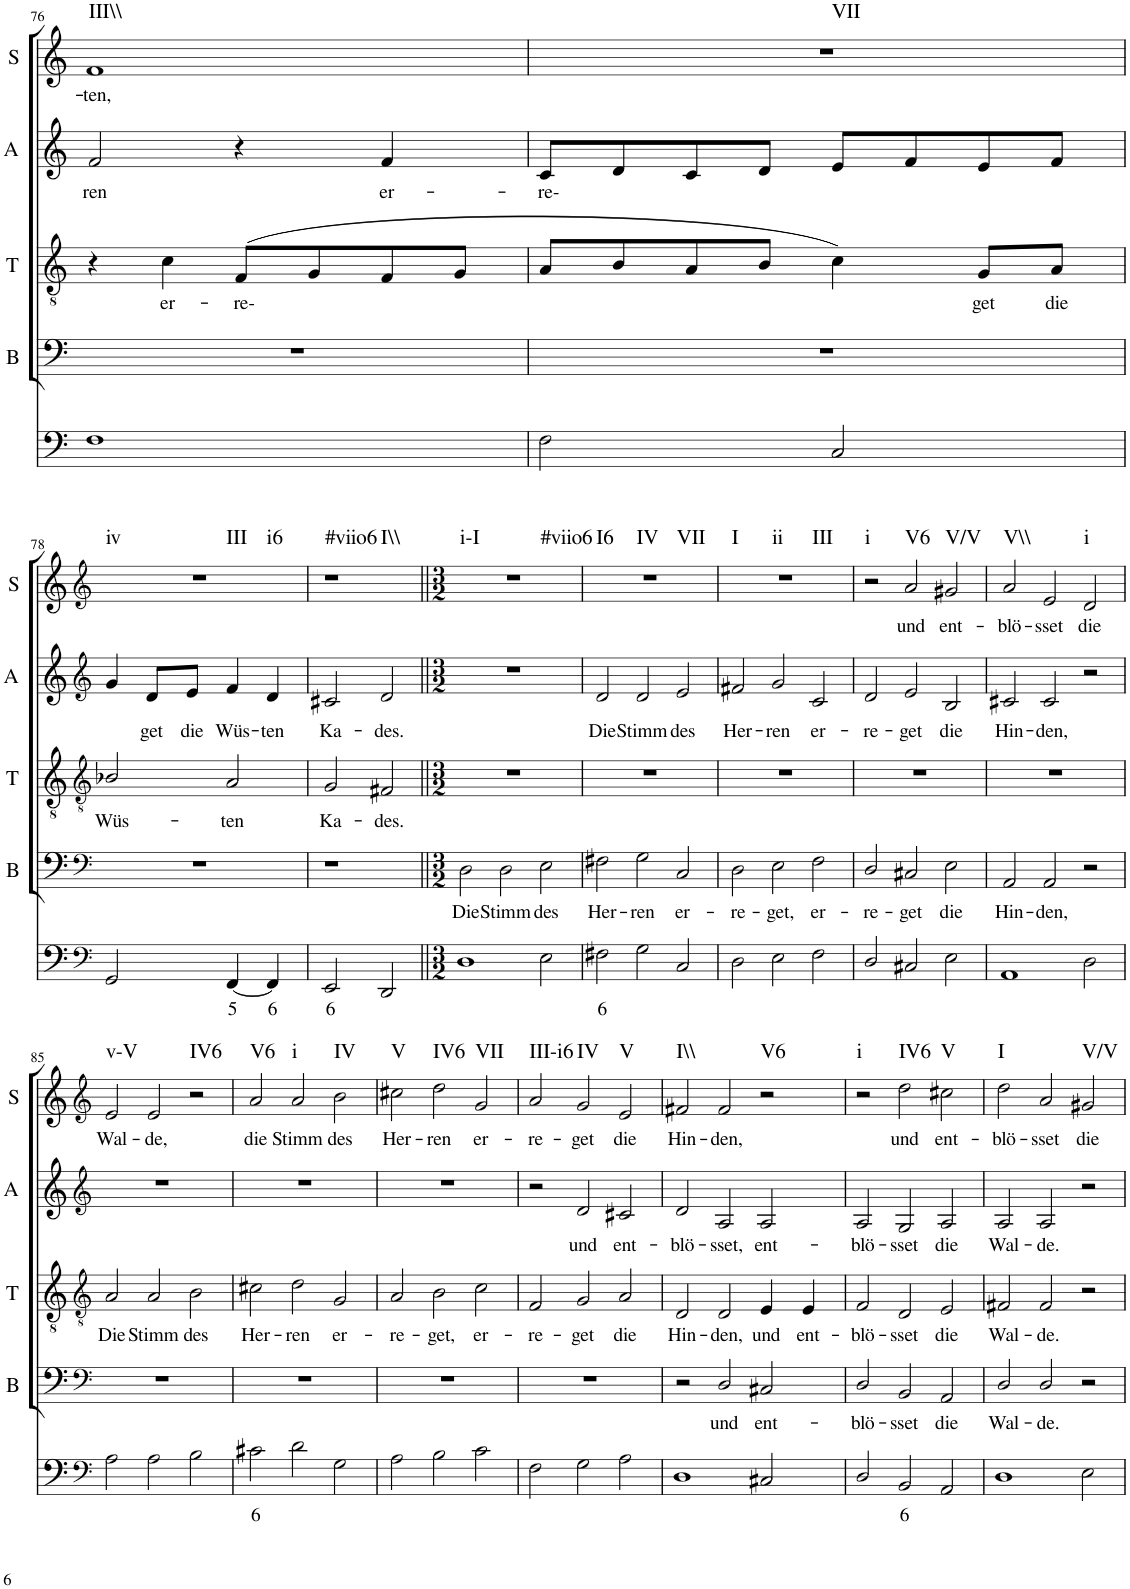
**kern	**text	**kern	**text	**kern	**text	**kern	**text	**kern	**text	**harte
*part5	*part5	*part4	*part4	*part3	*part3	*part2	*part2	*part1	*part1	*part1
*staff5	*staff5	*staff4	*staff4	*staff3	*staff3	*staff2	*staff2	*staff1	*staff1	*
*I"Continuo	*	*I"Bass	*	*I"Tenor	*	*I"Alto	*	*I"Soprano	*	*
*	*	*I'B	*	*I'T	*	*I'A	*	*I'S	*	*
!!LO:PB:g=z
*clefF4	*	*clefF4	*	*clefGv2	*	*clefG2	*	*clefG2	*	*
*k[]	*	*k[]	*	*k[]	*	*k[]	*	*k[]	*	*
*M4/4	*	*M4/4	*	*M4/4	*	*M4/4	*	*M4/4	*	*
=76	=76	=76	=76	=76	=76	=76	=76	=76	=76	=76
!	!	!	!	!	!	!	!LO:LY:b	!	!LO:LY:b	!LO:H:kt=III\\
1F	.	1r	.	4r	.	2f/	ren	1f	ten,	N
!	!	!	!	!	!LO:LY:b	!	!	!	!	!
.	.	.	.	4c\	er-	.	.	.	.	.
!	!	!	!	!	!LO:LY:b	!	!	!	!	!
.	.	.	.	(8F/L	re-	4r	.	.	.	.
.	.	.	.	8G/	.	.	.	.	.	.
!	!	!	!	!	!	!	!LO:LY:b	!	!	!
.	.	.	.	8F/	.	4f/	er-	.	.	.
.	.	.	.	8G/J	.	.	.	.	.	.
=77	=77	=77	=77	=77	=77	=77	=77	=77	=77	=77
!	!	!	!	!	!	!	!LO:LY:b	!	!	!LO:H:kt=VII
2F\	.	1r	.	8A/L	.	8c/L	re-	1r	.	N
.	.	.	.	8B/	.	8d/	.	.	.	.
.	.	.	.	8A/	.	8c/	.	.	.	.
.	.	.	.	8B/J	.	8d/J	.	.	.	.
2C/	.	.	.	4c\)	.	8e/L	.	.	.	.
.	.	.	.	.	.	8f/	.	.	.	.
!	!	!	!	!	!LO:LY:b	!	!	!	!	!
.	.	.	.	8G/L	get	8e/	.	.	.	.
!	!	!	!	!	!LO:LY:b	!	!	!	!	!
.	.	.	.	8A/J	die	8f/J	.	.	.	.
!!LO:LB:g=z
=78	=78	=78	=78	=78	=78	=78	=78	=78	=78	=78
*clefF4	*	*clefF4	*	*clefGv2	*	*clefG2	*	*clefG2	*	*
!	!	!	!	!	!LO:LY:b	!	!	!	!	!LO:H:n=1:kt=iv
!	!	!	!	!	!	!	!	!	!	!LO:H:n=2:kt=III
!	!	!	!	!	!	!	!	!	!	!LO:H:n=3:kt=i6
2GG/	.	1r	.	2B-X/	Wüs-	4g/	.	1r	.	N N N
!	!	!	!	!	!	!	!LO:LY:b	!	!	!
.	.	.	.	.	.	8d/L	get	.	.	.
!	!	!	!	!	!	!	!LO:LY:b	!	!	!
.	.	.	.	.	.	8e/J	die	.	.	.
!	!LO:LY:b	!	!	!	!LO:LY:b	!	!LO:LY:b	!	!	!
[4FF/	5	.	.	2A/	ten	4f/	Wüs-	.	.	.
!	!LO:LY:b	!	!	!	!	!	!LO:LY:b	!	!	!
4FF/]	6	.	.	.	.	4d/	ten	.	.	.
=79	=79	=79	=79	=79	=79	=79	=79	=79	=79	=79
!	!LO:LY:b	!	!	!	!LO:LY:b	!	!LO:LY:b	!	!	!LO:H:n=1:kt=#viio6
!	!	!	!	!	!	!	!	!	!	!LO:H:n=2:kt=I\\
2EE/	6	1r	.	2G/	Ka-	2c#X/	Ka-	1r	.	N N
!	!	!	!	!	!LO:LY:b	!	!LO:LY:b	!	!	!
2DD/	.	.	.	2F#X/	des.	2d/	des.	.	.	.
=80||	=80||	=80||	=80||	=80||	=80||	=80||	=80||	=80||	=80||	=80||
*M3/2	*	*M3/2	*	*M3/2	*	*M3/2	*	*M3/2	*	*
!	!	!	!LO:LY:b	!	!	!	!	!	!	!LO:H:n=1:kt=i-I
!	!	!	!	!	!	!	!	!	!	!LO:H:n=2:kt=#viio6
1D	.	2D\	Die	1.r	.	1.r	.	1.r	.	N N
!	!	!	!LO:LY:b	!	!	!	!	!	!	!
.	.	2D\	Stimm	.	.	.	.	.	.	.
!	!	!	!LO:LY:b	!	!	!	!	!	!	!
2E\	.	2E\	des	.	.	.	.	.	.	.
=81	=81	=81	=81	=81	=81	=81	=81	=81	=81	=81
!	!LO:LY:b	!	!LO:LY:b	!	!	!	!LO:LY:b	!	!	!LO:H:n=1:kt=I6
!	!	!	!	!	!	!	!	!	!	!LO:H:n=2:kt=IV
!	!	!	!	!	!	!	!	!	!	!LO:H:n=3:kt=VII
2F#X\	6	2F#X\	Her-	1.r	.	2d/	Die	1.r	.	N N N
!	!	!	!LO:LY:b	!	!	!	!LO:LY:b	!	!	!
2G\	.	2G\	ren	.	.	2d/	Stimm	.	.	.
!	!	!	!LO:LY:b	!	!	!	!LO:LY:b	!	!	!
2C/	.	2C/	er-	.	.	2e/	des	.	.	.
=82	=82	=82	=82	=82	=82	=82	=82	=82	=82	=82
!	!	!	!LO:LY:b	!	!	!	!LO:LY:b	!	!	!LO:H:n=1:kt=I
!	!	!	!	!	!	!	!	!	!	!LO:H:n=2:kt=ii
!	!	!	!	!	!	!	!	!	!	!LO:H:n=3:kt=III
2D\	.	2D\	re-	1.r	.	2f#X/	Her-	1.r	.	N N N
!	!	!	!LO:LY:b	!	!	!	!LO:LY:b	!	!	!
2E\	.	2E\	get,	.	.	2g/	ren	.	.	.
!	!	!	!LO:LY:b	!	!	!	!LO:LY:b	!	!	!
2F\	.	2F\	er-	.	.	2c/	er-	.	.	.
=83	=83	=83	=83	=83	=83	=83	=83	=83	=83	=83
!	!	!	!LO:LY:b	!	!	!	!LO:LY:b	!	!	!LO:H:kt=i
2D/	.	2D/	re-	1.r	.	2d/	re-	2r	.	N
!	!	!	!LO:LY:b	!	!	!	!LO:LY:b	!	!LO:LY:b	!LO:H:kt=V6
2C#X/	.	2C#X/	get	.	.	2e/	get	2a/	und	N
!	!	!	!LO:LY:b	!	!	!	!LO:LY:b	!	!LO:LY:b	!LO:H:kt=V/V
2E\	.	2E\	die	.	.	2B/	die	2g#X/	ent-	N
=84	=84	=84	=84	=84	=84	=84	=84	=84	=84	=84
!	!	!	!LO:LY:b	!	!	!	!LO:LY:b	!	!LO:LY:b	!LO:H:kt=V\\
1AA	.	2AA/	Hin-	1.r	.	2c#X/	Hin-	2a/	blö-	N
!	!	!	!LO:LY:b	!	!	!	!LO:LY:b	!	!LO:LY:b	!
.	.	2AA/	den,	.	.	2c#/	den,	2e/	sset	.
!	!	!	!	!	!	!	!	!	!LO:LY:b	!LO:H:kt=i
2D\	.	2r	.	.	.	2r	.	2d/	die	N
!!LO:LB:g=z
=85	=85	=85	=85	=85	=85	=85	=85	=85	=85	=85
*clefF4	*	*clefF4	*	*clefGv2	*	*clefG2	*	*clefG2	*	*
!	!	!	!	!	!LO:LY:b	!	!	!	!LO:LY:b	!LO:H:kt=v-V
2A\	.	1.r	.	2A/	Die	1.r	.	2e/	Wal-	N
!	!	!	!	!	!LO:LY:b	!	!	!	!LO:LY:b	!
2A\	.	.	.	2A/	Stimm	.	.	2e/	de,	.
!	!	!	!	!	!LO:LY:b	!	!	!	!	!LO:H:kt=IV6
2B\	.	.	.	2B\	des	.	.	2r	.	N
=86	=86	=86	=86	=86	=86	=86	=86	=86	=86	=86
!	!LO:LY:b	!	!	!	!LO:LY:b	!	!	!	!LO:LY:b	!LO:H:kt=V6
2c#X\	6	1.r	.	2c#X\	Her-	1.r	.	2a/	die	N
!	!	!	!	!	!LO:LY:b	!	!	!	!LO:LY:b	!LO:H:kt=i
2d\	.	.	.	2d\	ren	.	.	2a/	Stimm	N
!	!	!	!	!	!LO:LY:b	!	!	!	!LO:LY:b	!LO:H:kt=IV
2G\	.	.	.	2G/	er-	.	.	2b\	des	N
=87	=87	=87	=87	=87	=87	=87	=87	=87	=87	=87
!	!	!	!	!	!LO:LY:b	!	!	!	!LO:LY:b	!LO:H:kt=V
2A\	.	1.r	.	2A/	re-	1.r	.	2cc#X\	Her-	N
!	!	!	!	!	!LO:LY:b	!	!	!	!LO:LY:b	!LO:H:kt=IV6
2B\	.	.	.	2B\	get,	.	.	2dd\	ren	N
!	!	!	!	!	!LO:LY:b	!	!	!	!LO:LY:b	!LO:H:kt=VII
2c\	.	.	.	2c\	er-	.	.	2g/	er-	N
=88	=88	=88	=88	=88	=88	=88	=88	=88	=88	=88
!	!	!	!	!	!LO:LY:b	!	!	!	!LO:LY:b	!LO:H:kt=III-i6
2F\	.	1.r	.	2F/	re-	2r	.	2a/	re-	N
!	!	!	!	!	!LO:LY:b	!	!LO:LY:b	!	!LO:LY:b	!LO:H:kt=IV
2G\	.	.	.	2G/	get	2d/	und	2g/	get	N
!	!	!	!	!	!LO:LY:b	!	!LO:LY:b	!	!LO:LY:b	!LO:H:kt=V
2A\	.	.	.	2A/	die	2c#X/	ent-	2e/	die	N
=89	=89	=89	=89	=89	=89	=89	=89	=89	=89	=89
!	!	!	!	!	!LO:LY:b	!	!LO:LY:b	!	!LO:LY:b	!LO:H:kt=I\\
1D	.	2r	.	2D/	Hin-	2d/	blö-	2f#X/	Hin-	N
!	!	!	!LO:LY:b	!	!LO:LY:b	!	!LO:LY:b	!	!LO:LY:b	!
.	.	2D/	und	2D/	den,	2A/	sset,	2f#/	den,	.
!	!	!	!LO:LY:b	!	!LO:LY:b	!	!LO:LY:b	!	!	!LO:H:kt=V6
2C#X/	.	2C#X/	ent-	4E/	und	2A/	ent-	2r	.	N
!	!	!	!	!	!LO:LY:b	!	!	!	!	!
.	.	.	.	4E/	ent-	.	.	.	.	.
=90	=90	=90	=90	=90	=90	=90	=90	=90	=90	=90
!	!	!	!LO:LY:b	!	!LO:LY:b	!	!LO:LY:b	!	!	!LO:H:kt=i
2D/	.	2D/	blö-	2F/	blö-	2A/	blö-	2r	.	N
!	!LO:LY:b	!	!LO:LY:b	!	!LO:LY:b	!	!LO:LY:b	!	!LO:LY:b	!LO:H:kt=IV6
2BB/	6	2BB/	sset	2D/	sset	2G/	sset	2dd\	und	N
!	!	!	!LO:LY:b	!	!LO:LY:b	!	!LO:LY:b	!	!LO:LY:b	!LO:H:kt=V
2AA/	.	2AA/	die	2E/	die	2A/	die	2cc#X\	ent-	N
=91	=91	=91	=91	=91	=91	=91	=91	=91	=91	=91
!	!	!	!LO:LY:b	!	!LO:LY:b	!	!LO:LY:b	!	!LO:LY:b	!LO:H:kt=I
1D	.	2D/	Wal-	2F#X/	Wal-	2A/	Wal-	2dd\	blö-	N
!	!	!	!LO:LY:b	!	!LO:LY:b	!	!LO:LY:b	!	!LO:LY:b	!
.	.	2D/	de.	2F#/	de.	2A/	de.	2a/	sset	.
!	!	!	!	!	!	!	!	!	!LO:LY:b	!LO:H:kt=V/V
2E\	.	2r	.	2r	.	2r	.	2g#X/	die	N
=	=	=	=	=	=	=	=	=	=	=
*-	*-	*-	*-	*-	*-	*-	*-	*-	*-	*-
